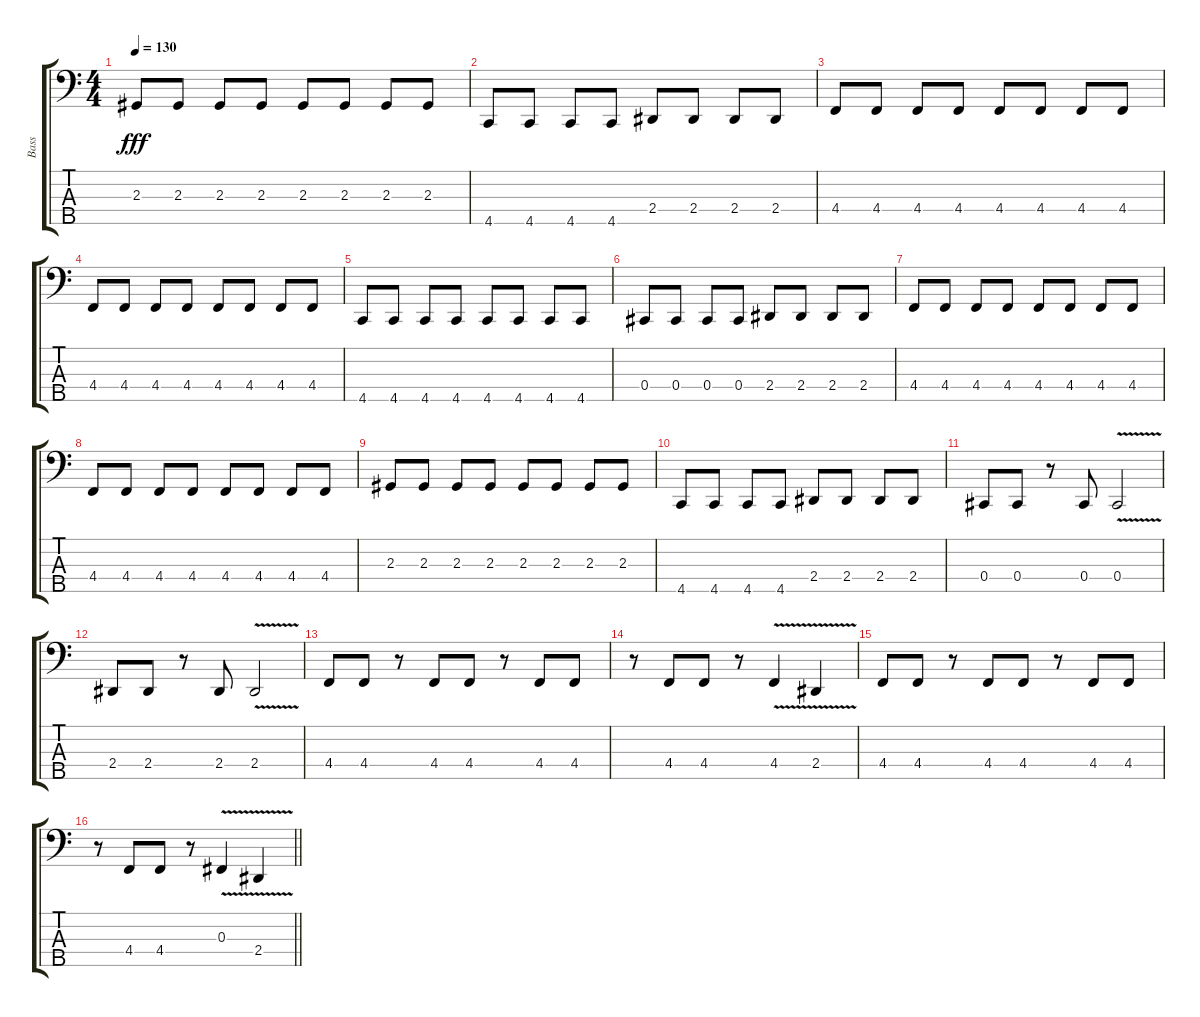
\track ("Bass" "Bass") {instrument electricbasspick}
\staff {score tabs}
\tuning (E2 B1 Gb1 Db1 Ab0) {hide}
\ts (4 4)
\tempo 130
\clef f4
\ks c
2.3.8{dy fff} 2.3.8 2.3.8 2.3.8 2.3.8 2.3.8 2.3.8 2.3.8 |
4.5.8 4.5.8 4.5.8 4.5.8 2.4.8 2.4.8 2.4.8 2.4.8 |
4.4.8 4.4.8 4.4.8 4.4.8 4.4.8 4.4.8 4.4.8 4.4.8 |
4.4.8 4.4.8 4.4.8 4.4.8 4.4.8 4.4.8 4.4.8 4.4.8 |
4.5.8 4.5.8 4.5.8 4.5.8 4.5.8 4.5.8 4.5.8 4.5.8 |
0.4.8 0.4.8 0.4.8 0.4.8 2.4.8 2.4.8 2.4.8 2.4.8 |
4.4.8 4.4.8 4.4.8 4.4.8 4.4.8 4.4.8 4.4.8 4.4.8 |
4.4.8 4.4.8 4.4.8 4.4.8 4.4.8 4.4.8 4.4.8 4.4.8 |
2.3.8 2.3.8 2.3.8 2.3.8 2.3.8 2.3.8 2.3.8 2.3.8 |
4.5.8 4.5.8 4.5.8 4.5.8 2.4.8 2.4.8 2.4.8 2.4.8 |
0.4.8 0.4.8 r.8 0.4.8 0.4{v}.2 |
2.4.8 2.4.8 r.8 2.4.8 2.4{v}.2 |
4.4.8 4.4.8 r.8 4.4.8{beam merge} 4.4.8 r.8 4.4.8 4.4.8 |
r.8 4.4.8{beam merge} 4.4.8 r.8 4.4{v}.4 2.4{v}.4 |
4.4.8 4.4.8 r.8 4.4.8{beam merge} 4.4.8 r.8 4.4.8 4.4.8 |
\barLineRight lightlight
r.8 4.4.8{beam merge} 4.4.8 r.8 0.3{v}.4 2.4{v}.4
